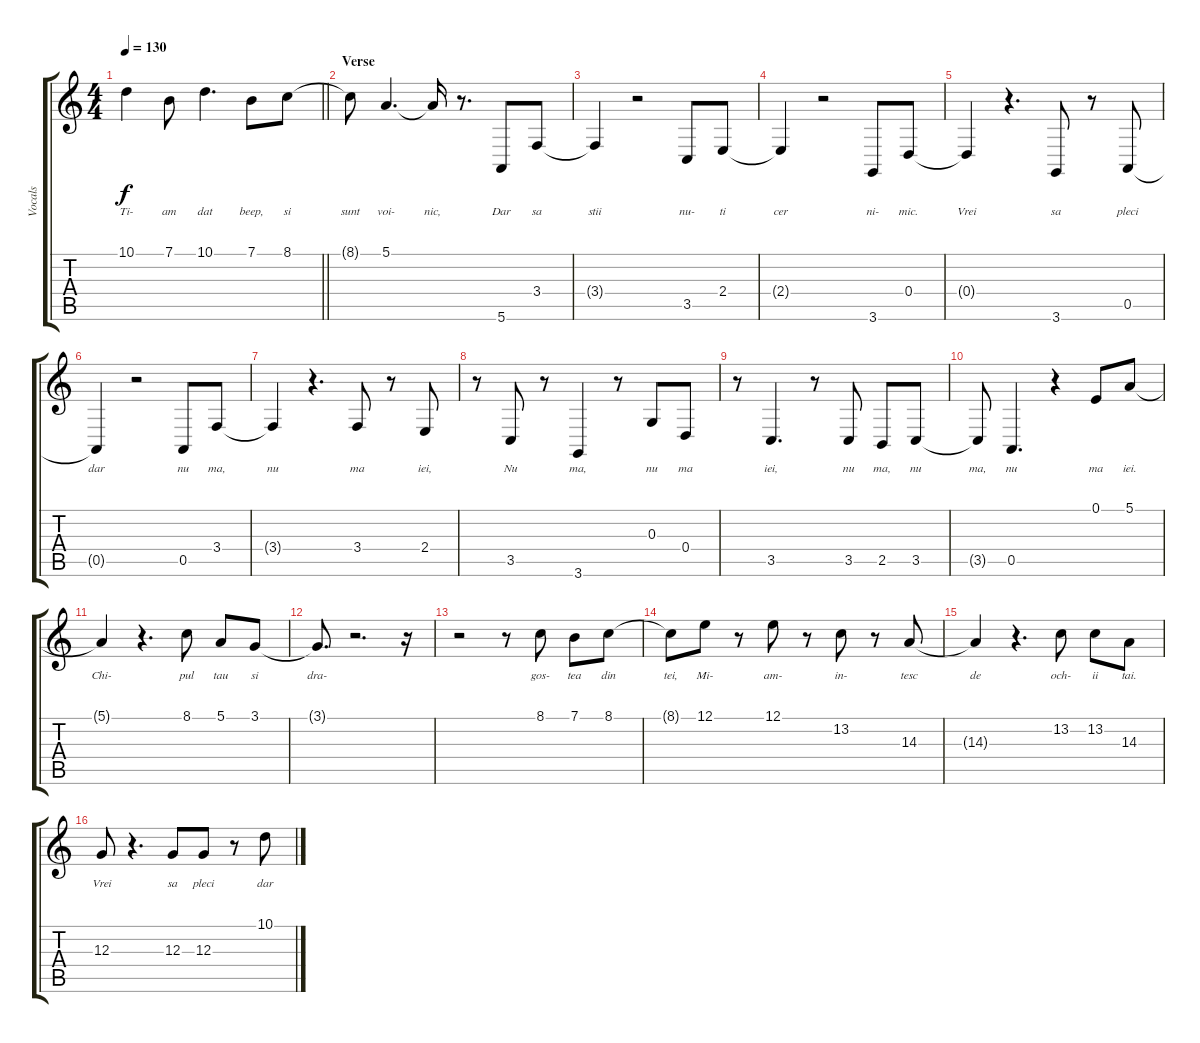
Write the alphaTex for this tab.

\track ("Vocals" "Vocals") {instrument altosax}
\staff {score tabs}
\tuning (E4 B3 G3 D3 A2 E2) {hide}
\ts (4 4)
\tempo 130
\clef g2
\barLineRight lightlight
\ks c
10.1{t}.4{lyrics (0 "Ti-") lyrics (1 "") lyrics (2 "") lyrics (3 "") lyrics (4 "") dy f} 7.1.8{lyrics (0 "am") lyrics (1 "") lyrics (2 "") lyrics (3 "") lyrics (4 "")} 10.1.4{d lyrics (0 "dat") lyrics (1 "") lyrics (2 "") lyrics (3 "") lyrics (4 "")} 7.1.8{lyrics (0 "beep,") lyrics (1 "") lyrics (2 "") lyrics (3 "") lyrics (4 "")} 8.1.8{lyrics (0 "si") lyrics (1 "") lyrics (2 "") lyrics (3 "") lyrics (4 "")} |
\section ("" "Verse")
8.1{t}.8{lyrics (0 "sunt") lyrics (1 "") lyrics (2 "") lyrics (3 "") lyrics (4 "")} 5.1.4{d lyrics (0 "voi-") lyrics (1 "") lyrics (2 "") lyrics (3 "") lyrics (4 "")} 5.1{t}.16{lyrics (0 "nic,") lyrics (1 "") lyrics (2 "") lyrics (3 "") lyrics (4 "")} r.8{d} 5.6.8{lyrics (0 "Dar") lyrics (1 "") lyrics (2 "") lyrics (3 "") lyrics (4 "")} 3.4.8{lyrics (0 "sa") lyrics (1 "") lyrics (2 "") lyrics (3 "") lyrics (4 "")} |
3.4{t}.4{lyrics (0 "stii") lyrics (1 "") lyrics (2 "") lyrics (3 "") lyrics (4 "")} r.2 3.5.8{lyrics (0 "nu-") lyrics (1 "") lyrics (2 "") lyrics (3 "") lyrics (4 "")} 2.4.8{lyrics (0 "ti") lyrics (1 "") lyrics (2 "") lyrics (3 "") lyrics (4 "")} |
2.4{t}.4{lyrics (0 "cer") lyrics (1 "") lyrics (2 "") lyrics (3 "") lyrics (4 "")} r.2 3.6.8{lyrics (0 "ni-") lyrics (1 "") lyrics (2 "") lyrics (3 "") lyrics (4 "")} 0.4.8{lyrics (0 "mic.") lyrics (1 "") lyrics (2 "") lyrics (3 "") lyrics (4 "")} |
0.4{t}.4{lyrics (0 "Vrei") lyrics (1 "") lyrics (2 "") lyrics (3 "") lyrics (4 "")} r.4{d} 3.6.8{lyrics (0 "sa") lyrics (1 "") lyrics (2 "") lyrics (3 "") lyrics (4 "")} r.8 0.5.8{lyrics (0 "pleci") lyrics (1 "") lyrics (2 "") lyrics (3 "") lyrics (4 "")} |
0.5{t}.4{lyrics (0 "dar") lyrics (1 "") lyrics (2 "") lyrics (3 "") lyrics (4 "")} r.2 0.5.8{lyrics (0 "nu") lyrics (1 "") lyrics (2 "") lyrics (3 "") lyrics (4 "")} 3.4.8{lyrics (0 "ma,") lyrics (1 "") lyrics (2 "") lyrics (3 "") lyrics (4 "")} |
3.4{t}.4{lyrics (0 "nu") lyrics (1 "") lyrics (2 "") lyrics (3 "") lyrics (4 "")} r.4{d} 3.4.8{lyrics (0 "ma") lyrics (1 "") lyrics (2 "") lyrics (3 "") lyrics (4 "")} r.8 2.4.8{lyrics (0 "iei,") lyrics (1 "") lyrics (2 "") lyrics (3 "") lyrics (4 "")} |
r.8 3.5.8{lyrics (0 "Nu") lyrics (1 "") lyrics (2 "") lyrics (3 "") lyrics (4 "")} r.8 3.6.4{lyrics (0 "ma,") lyrics (1 "") lyrics (2 "") lyrics (3 "") lyrics (4 "")} r.8 0.3.8{lyrics (0 "nu") lyrics (1 "") lyrics (2 "") lyrics (3 "") lyrics (4 "")} 0.4.8{lyrics (0 "ma") lyrics (1 "") lyrics (2 "") lyrics (3 "") lyrics (4 "")} |
r.8 3.5.4{d lyrics (0 "iei,") lyrics (1 "") lyrics (2 "") lyrics (3 "") lyrics (4 "")} r.8 3.5.8{lyrics (0 "nu") lyrics (1 "") lyrics (2 "") lyrics (3 "") lyrics (4 "")} 2.5.8{lyrics (0 "ma,") lyrics (1 "") lyrics (2 "") lyrics (3 "") lyrics (4 "")} 3.5.8{lyrics (0 "nu") lyrics (1 "") lyrics (2 "") lyrics (3 "") lyrics (4 "")} |
3.5{t}.8{lyrics (0 "ma,") lyrics (1 "") lyrics (2 "") lyrics (3 "") lyrics (4 "")} 0.5.4{d lyrics (0 "nu") lyrics (1 "") lyrics (2 "") lyrics (3 "") lyrics (4 "")} r.4 0.1.8{lyrics (0 "ma") lyrics (1 "") lyrics (2 "") lyrics (3 "") lyrics (4 "")} 5.1.8{lyrics (0 "iei.") lyrics (1 "") lyrics (2 "") lyrics (3 "") lyrics (4 "")} |
5.1{t}.4{lyrics (0 "Chi-") lyrics (1 "") lyrics (2 "") lyrics (3 "") lyrics (4 "")} r.4{d} 8.1.8{lyrics (0 "pul") lyrics (1 "") lyrics (2 "") lyrics (3 "") lyrics (4 "")} 5.1.8{lyrics (0 "tau") lyrics (1 "") lyrics (2 "") lyrics (3 "") lyrics (4 "")} 3.1.8{lyrics (0 "si") lyrics (1 "") lyrics (2 "") lyrics (3 "") lyrics (4 "")} |
3.1{t}.8{d lyrics (0 "dra-") lyrics (1 "") lyrics (2 "") lyrics (3 "") lyrics (4 "")} r.2{d} r.16 |
r.2 r.8 8.1.8{lyrics (0 "gos-") lyrics (1 "") lyrics (2 "") lyrics (3 "") lyrics (4 "")} 7.1.8{lyrics (0 "tea") lyrics (1 "") lyrics (2 "") lyrics (3 "") lyrics (4 "")} 8.1.8{lyrics (0 "din") lyrics (1 "") lyrics (2 "") lyrics (3 "") lyrics (4 "")} |
8.1{t}.8{lyrics (0 "tei,") lyrics (1 "") lyrics (2 "") lyrics (3 "") lyrics (4 "")} 12.1.8{lyrics (0 "Mi-") lyrics (1 "") lyrics (2 "") lyrics (3 "") lyrics (4 "")} r.8 12.1.8{lyrics (0 "am-") lyrics (1 "") lyrics (2 "") lyrics (3 "") lyrics (4 "")} r.8 13.2.8{lyrics (0 "in-") lyrics (1 "") lyrics (2 "") lyrics (3 "") lyrics (4 "")} r.8 14.3.8{lyrics (0 "tesc") lyrics (1 "") lyrics (2 "") lyrics (3 "") lyrics (4 "")} |
14.3{t}.4{lyrics (0 "de") lyrics (1 "") lyrics (2 "") lyrics (3 "") lyrics (4 "")} r.4{d} 13.2.8{lyrics (0 "och-") lyrics (1 "") lyrics (2 "") lyrics (3 "") lyrics (4 "")} 13.2.8{lyrics (0 "ii") lyrics (1 "") lyrics (2 "") lyrics (3 "") lyrics (4 "")} 14.3.8{lyrics (0 "tai.") lyrics (1 "") lyrics (2 "") lyrics (3 "") lyrics (4 "")} |
12.3.8{lyrics (0 "Vrei") lyrics (1 "") lyrics (2 "") lyrics (3 "") lyrics (4 "")} r.4{d} 12.3.8{lyrics (0 "sa") lyrics (1 "") lyrics (2 "") lyrics (3 "") lyrics (4 "")} 12.3.8{lyrics (0 "pleci") lyrics (1 "") lyrics (2 "") lyrics (3 "") lyrics (4 "")} r.8 10.1.8{lyrics (0 "dar") lyrics (1 "") lyrics (2 "") lyrics (3 "") lyrics (4 "")}
